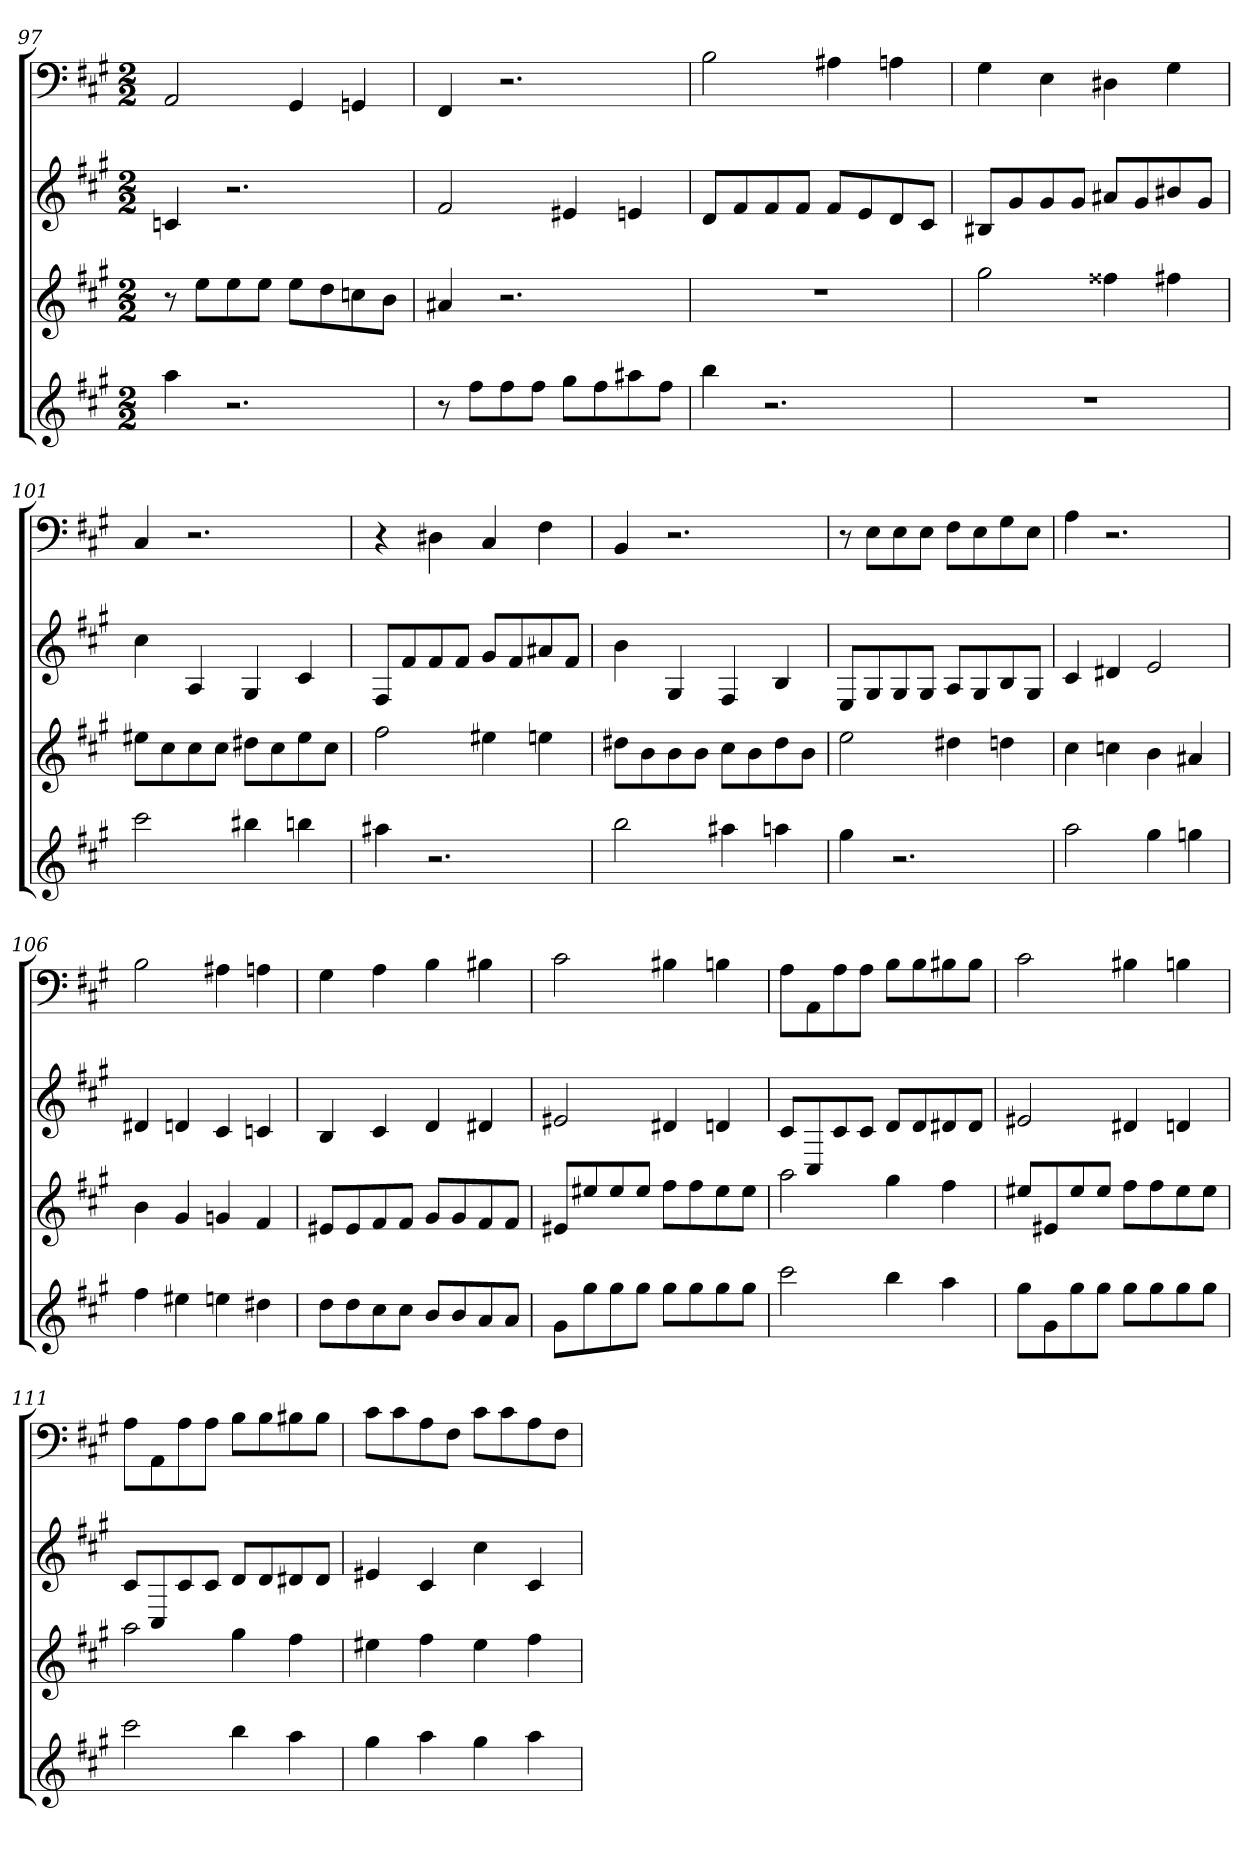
**kern	**kern	**kern	**kern
*part4	*part3	*part2	*part1
*staff4	*staff3	*staff2	*staff1
*k[f#c#g#]	*k[f#c#g#]	*k[f#c#g#]	*k[f#c#g#]
*A:	*A:	*A:	*A:
*M2/2	*M2/2	*M2/2	*M2/2
=97	=97	=97	=97
4aa	8r	4cn	2AA
.	8eeL	.	.
2.r	8ee	2.r	.
.	8eeJ	.	.
.	8eeL	.	4GG#
.	8dd	.	.
.	8ccn	.	4GGn
.	8bJ	.	.
=98	=98	=98	=98
8r	4a#X	2f#	4FF#
8ff#L	.	.	.
8ff#	2.r	.	2.r
8ff#J	.	.	.
8gg#L	.	4e#X	.
8ff#	.	.	.
8aa#X	.	4en	.
8ff#J	.	.	.
=99	=99	=99	=99
4bb	1r	8dL	2B
.	.	8f#	.
2.r	.	8f#	.
.	.	8f#J	.
.	.	8f#L	4A#X
.	.	8e	.
.	.	8d	4An
.	.	8c#J	.
=100	=100	=100	=100
1r	2gg#	8B#XL	4G#
.	.	8g#	.
.	.	8g#	4E
.	.	8g#J	.
.	4ff##X	8a#XL	4D#X
.	.	8g#	.
.	4ff#X	8b#X	4G#
.	.	8g#J	.
=101	=101	=101	=101
2ccc#	8ee#XL	4cc#	4C#
.	8cc#	.	.
.	8cc#	4A	2.r
.	8cc#J	.	.
4bb#X	8dd#XL	4G#	.
.	8cc#	.	.
4bbn	8ee#	4c#	.
.	8cc#J	.	.
=102	=102	=102	=102
4aa#X	2ff#	8F#L	4r
.	.	8f#	.
2.r	.	8f#	4D#X
.	.	8f#J	.
.	4ee#X	8g#L	4C#
.	.	8f#	.
.	4een	8a#X	4F#
.	.	8f#J	.
=103	=103	=103	=103
2bb	8dd#XL	4b	4BB
.	8b	.	.
.	8b	4G#	2.r
.	8bJ	.	.
4aa#X	8cc#L	4F#	.
.	8b	.	.
4aan	8dd#	4B	.
.	8bJ	.	.
=104	=104	=104	=104
4gg#	2ee	8EL	8r
.	.	8G#	8EL
2.r	.	8G#	8E
.	.	8G#J	8EJ
.	4dd#X	8AL	8F#L
.	.	8G#	8E
.	4ddn	8B	8G#
.	.	8G#J	8EJ
=105	=105	=105	=105
2aa	4cc#	4c#	4A
.	4ccn	4d#X	2.r
4gg#	4b	2e	.
4ggn	4a#X	.	.
=106	=106	=106	=106
4ff#	4b	4d#X	2B
4ee#X	4g#	4dn	.
4een	4gn	4c#	4A#X
4dd#X	4f#	4cn	4An
=107	=107	=107	=107
8ddL	8e#XL	4B	4G#
8dd	8e#	.	.
8cc#	8f#	4c#	4A
8cc#J	8f#J	.	.
8bL	8g#L	4d	4B
8b	8g#	.	.
8a	8f#	4d#X	4B#X
8aJ	8f#J	.	.
=108	=108	=108	=108
8g#L	8e#XL	2e#X	2c#
8gg#	8ee#X	.	.
8gg#	8ee#	.	.
8gg#J	8ee#J	.	.
8gg#L	8ff#L	4d#X	4B#X
8gg#	8ff#	.	.
8gg#	8ee#	4dn	4Bn
8gg#J	8ee#J	.	.
=109	=109	=109	=109
2ccc#	2aa	8c#L	8AL
.	.	8C#	8AA
.	.	8c#	8A
.	.	8c#J	8AJ
4bb	4gg#	8dL	8BL
.	.	8d	8B
4aa	4ff#	8d#X	8B#X
.	.	8d#J	8B#J
=110	=110	=110	=110
8gg#L	8ee#XL	2e#X	2c#
8g#	8e#X	.	.
8gg#	8ee#	.	.
8gg#J	8ee#J	.	.
8gg#L	8ff#L	4d#X	4B#X
8gg#	8ff#	.	.
8gg#	8ee#	4dn	4Bn
8gg#J	8ee#J	.	.
=111	=111	=111	=111
2ccc#	2aa	8c#L	8AL
.	.	8C#	8AA
.	.	8c#	8A
.	.	8c#J	8AJ
4bb	4gg#	8dL	8BL
.	.	8d	8B
4aa	4ff#	8d#X	8B#X
.	.	8d#J	8B#J
=112	=112	=112	=112
4gg#	4ee#X	4e#X	8c#L
.	.	.	8c#
4aa	4ff#	4c#	8A
.	.	.	8F#J
4gg#	4ee#	4cc#	8c#L
.	.	.	8c#
4aa	4ff#	4c#	8A
.	.	.	8F#J
=	=	=	=
*-	*-	*-	*-
